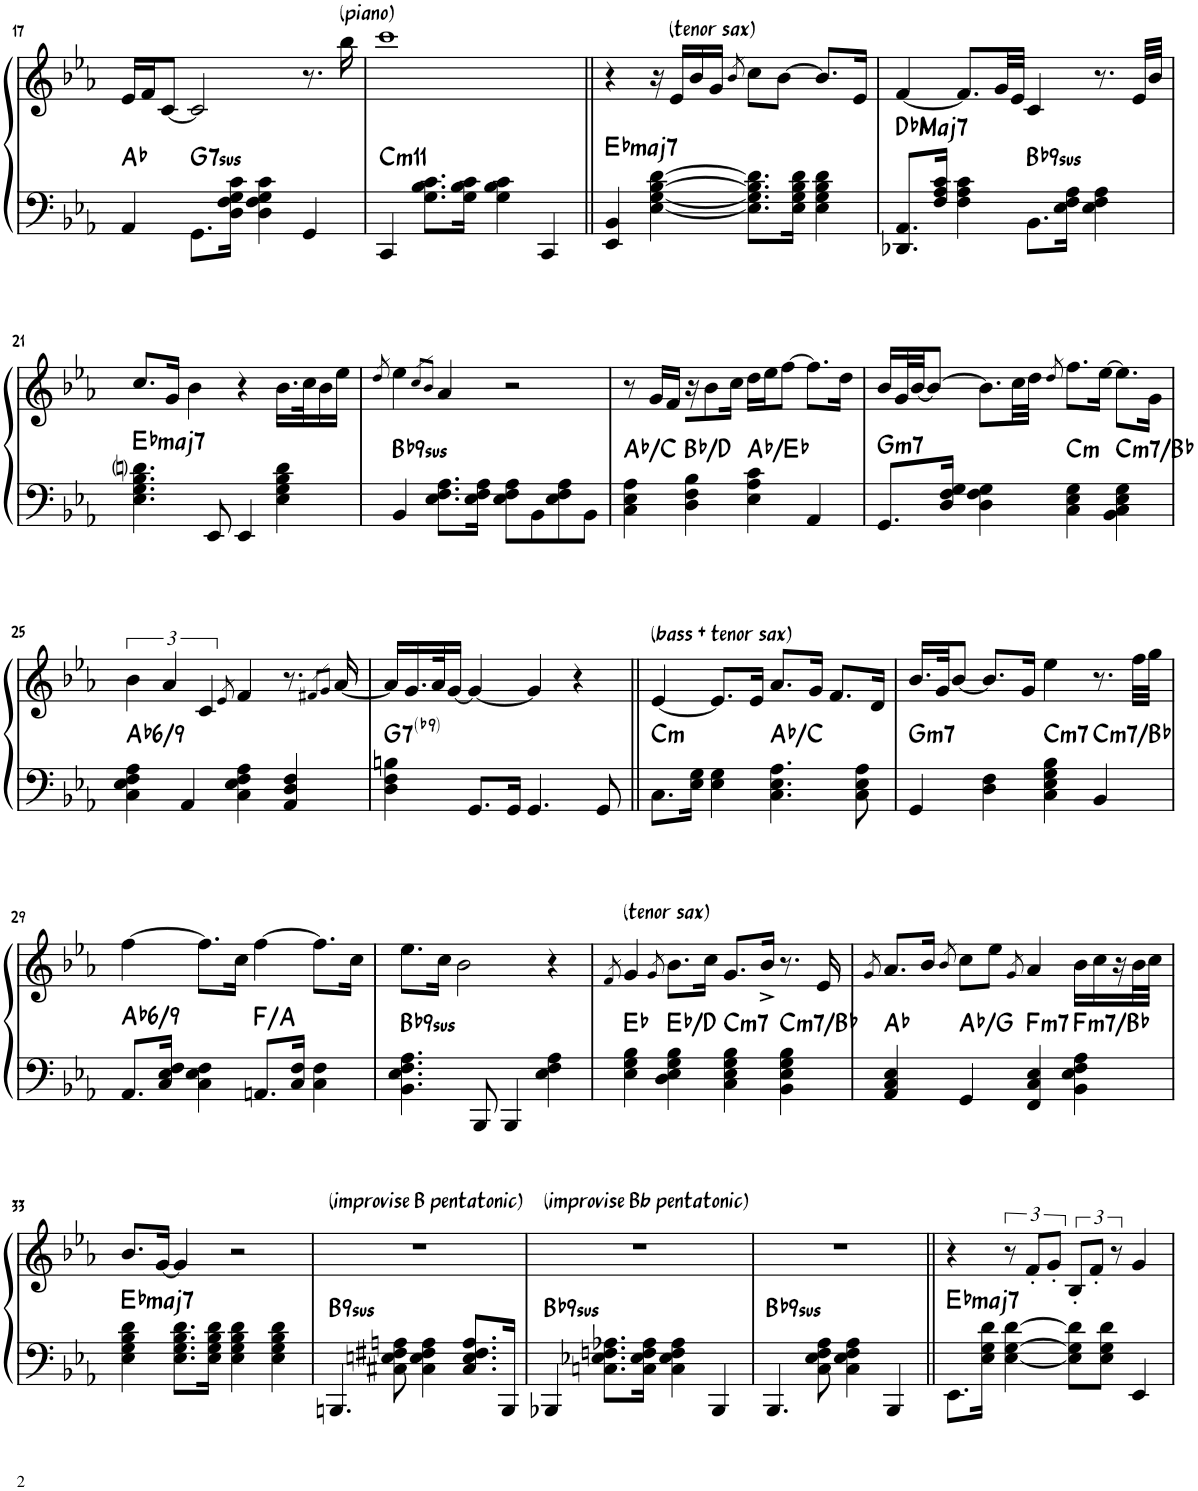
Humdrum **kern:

**kern	**kern	**harte
*part1	*part1	*part1
*staff2	*staff1	*
*I"Piano	*	*
*I'Pno.	*	*
!!LO:PB:g=z
*clefF4	*clefG2	*
*k[b-e-a-]	*k[b-e-a-]	*
*M4/4	*M4/4	*
=17	=17	=17
4AA-/	16e-/LL	Ab:maj
.	16f/J	.
.	[8c/J	.
!	!	!LO:H:kt=7sus
8.GG\L	2c/]	G:sus4(7)
16D\ 16F\ 16G\ 16c\Jk	.	.
4D\ 4F\ 4G\ 4c\	.	.
4GG/	8.r	.
!	!LO:TX:a:t=(piano)	!
.	16bb-\	.
=18	=18	=18
!	!	!LO:H:kt=m11
4CC/	1ccc	C:min9(11)
8.G\ 8.B-\ 8.c\L	.	.
16G\ 16B-\ 16c\Jk	.	.
4G\ 4B-\ 4c\	.	.
4CC/	.	.
=19||	=19||	=19||
!	!	!LO:H:kt=maj7
4EE-/ 4BB-/	4r	Eb:maj7
[4E-\ [4G\ [4B-\ [4d\	16r	.
!	!LO:TX:a:t=(tenor sax)	!
.	16e-/LL	.
.	16b-/	.
.	16g/JJ	.
.	8qb-/	.
8.E-\] 8.G\] 8.B-\] 8.d\]L	8cc\L	.
.	[8b-\J	.
16E-\ 16G\ 16B-\ 16d\Jk	.	.
4E-\ 4G\ 4B-\ 4d\	8.b-/L]	.
.	16e-/Jk	.
=20	=20	=20
!	!	!LO:H:kt=Maj7
8.DD-X/ 8.AA-/L	[4f/	Db:maj7
16F/ 16A-/ 16c/Jk	.	.
4F\ 4A-\ 4c\	8.f/L]	.
.	32g/LL	.
.	32e-/JJJ	.
!	!	!LO:H:kt=9sus
8.BB-\L	4c/	Bb:sus4(7,9)
16E-\ 16F\ 16A-\Jk	.	.
4E-\ 4F\ 4A-\	8.r	.
.	32e-/LLL	.
.	32b-/JJJ	.
!!LO:LB:g=z
=21	=21	=21
!	!	!LO:H:kt=maj7
4.E-\ 4.G\ 4.B-\ 4.dni\	8.cc/L	Eb:maj7
.	16g/Jk	.
.	4b-\	.
8EE-/	.	.
4EE-/	4r	.
4E-\ 4G\ 4B-\ 4d\	16.b-\LL	.
.	32cc\K	.
.	16b-\	.
.	16ee-\JJ	.
=22	=22	=22
.	8qdd/	.
!	!	!LO:H:kt=9sus
4BB-/	4ee-\	Bb:sus4(7,9)
.	8qcc/L	.
.	8qb-/J	.
8.E-\ 8.F\ 8.A-\L	4a-/	.
16E-\ 16F\ 16A-\Jk	.	.
8E-\ 8F\ 8A-\L	2r	.
8BB-\	.	.
8E-\ 8F\ 8A-\	.	.
8BB-\J	.	.
=23	=23	=23
4C\ 4E-\ 4A-\	8r	Ab:maj/3
.	16g/LL	.
.	16f/JJ	.
4D\ 4F\ 4B-\	16r	Bb:maj/3
.	8b-\	.
.	16cc\Jk	.
4E-\ 4A-\ 4c\	16dd\LL	Ab:maj/5
.	16ee-\J	.
.	[8ff\J	.
4AA-/	8.ff\L]	.
.	16dd\Jk	.
=24	=24	=24
!	!	!LO:H:kt=m7
8.GG/L	16b-/LL	G:min7
.	32g/L	.
.	[32b-/JJ	.
.	8b-/J_	.
16D/ 16F/ 16G/Jk	.	.
4D\ 4F\ 4G\	8.b-\L]	.
.	32cc\LL	.
.	32dd\JJJ	.
.	8qdd/	.
!	!	!LO:H:kt=m
4C\ 4E-\ 4G\	8.ff\L	C:min
.	[16ee-\Jk	.
!	!	!LO:H:kt=m7
4BB-\ 4C\ 4E-\ 4G\	8.ee-\L]	C:min7/b7
.	16g\Jk	.
!!LO:LB:g=z
=25	=25	=25
!	!	!LO:H:kt=/6
4C\ 4E-\ 4F\ 4A-\	6b-\	Ab:maj6(9)
.	6a-/	.
4AA-/	.	.
.	6c/	.
.	8qe-/	.
4C\ 4E-\ 4F\ 4A-\	4f/	.
4AA-/ 4D/ 4F/	8.r	.
.	8qf#X/L	.
.	8qg/J	.
.	[16a-/	.
=26	=26	=26
!	!	!LO:H:kt=7
4D\ 4F\ 4Bn\	16a-/LL]	G:7(b9)
.	16.g/	.
.	32a-/K	.
.	[16g/JJ	.
8.GG/L	4g/_	.
16GG/Jk	.	.
4.GG/	4g/]	.
.	4r	.
8GG/	.	.
=27||	=27||	=27||
!	!LO:TX:a:t=(bass + tenor sax)	!LO:H:kt=m
8.C\L	[4e-/	C:min
16E-\ 16G\Jk	.	.
4E-\ 4G\	8.e-/L]	.
.	16e-/Jk	.
4.C\ 4.E-\ 4.A-\	8.a-/L	Ab:maj/3
.	16g/Jk	.
.	8.f/L	.
8C\ 8E-\ 8A-\	.	.
.	16d/Jk	.
=28	=28	=28
!	!	!LO:H:kt=m7
4GG/	16.b-/LL	G:min7
.	32g/JK	.
.	[8b-/J	.
4D\ 4F\	8.b-/L]	.
.	16g/Jk	.
!	!	!LO:H:kt=m7
4C\ 4E-\ 4G\ 4B-\	4ee-\	C:min7
!	!	!LO:H:kt=m7
4BB-/	8.r	C:min7/b7
.	32ff\LLL	.
.	32gg\JJJ	.
!!LO:LB:g=z
=29	=29	=29
!	!	!LO:H:kt=/6
8.AA-/L	[4ff\	Ab:maj6(9)
16C/ 16E-/ 16F/Jk	.	.
4C\ 4E-\ 4F\	8.ff\L]	.
.	16cc\Jk	.
8.AAn/L	[4ff\	F:maj/3
16C/ 16F/Jk	.	.
4C\ 4F\	8.ff\L]	.
.	16cc\Jk	.
=30	=30	=30
!	!	!LO:H:kt=9sus
4.BB-\ 4.E-\ 4.F\ 4.A-\	8.ee-\L	Bb:sus4(7,9)
.	16cc\Jk	.
.	2b-\	.
8BBB-/	.	.
4BBB-/	.	.
4E-\ 4F\ 4A-\	4r	.
=31	=31	=31
.	8qf/	.
!	!LO:TX:a:t=(tenor sax)	!
4E-\ 4G\ 4B-\	4g/	Eb:maj
.	8qg/	.
4D\ 4E-\ 4G\ 4B-\	8.b-\L	Eb:maj/7
.	16cc\Jk	.
!	!	!LO:H:kt=m7
4C\ 4E-\ 4G\ 4B-\	8.g/L	C:min7
.	16b-^/Jk	.
!	!	!LO:H:kt=m7
4BB-\ 4E-\ 4G\ 4B-\	8.r	C:min7/b7
.	16e-/	.
=32	=32	=32
.	8qg/	.
4AA-/ 4C/ 4E-/	8.a-/L	Ab:maj
.	16b-/Jk	.
.	8qb-/	.
4GG/	8cc\L	Ab:maj/7
.	8ee-\J	.
.	8qg/	.
!	!	!LO:H:kt=m7
4FF/ 4C/ 4E-/	4a-/	F:min7
!	!	!LO:H:kt=m7
4BB-\ 4E-\ 4F\ 4A-\	16b-\LL	F:min7/4
.	16cc\	.
.	16r	.
.	32b-\L	.
.	32cc\JJJ	.
!!LO:LB:g=z
=33	=33	=33
!	!	!LO:H:kt=maj7
4E-\ 4G\ 4B-\ 4d\	8.b-/L	Eb:maj7
.	[16g/Jk	.
8.E-\ 8.G\ 8.B-\ 8.d\L	4g/]	.
16E-\ 16G\ 16B-\ 16d\Jk	.	.
4E-\ 4G\ 4B-\ 4d\	2r	.
4E-\ 4G\ 4B-\ 4d\	.	.
=34	=34	=34
!	!LO:TX:a:t=(improvise B pentatonic)	!LO:H:kt=9sus
4.BBBn/	1r	B:sus4(7,9)
8C#X\ 8En\ 8F#X\ 8An\	.	.
4C#\ 4E\ 4F#\ 4A\	.	.
8.C#/ 8.E/ 8.F#/ 8.A/L	.	.
16BBB/Jk	.	.
=35	=35	=35
!	!LO:TX:a:t=(improvise Bb pentatonic)	!LO:H:kt=9sus
4BBB-X/	1r	Bb:sus4(7,9)
8.Cn\ 8.E-X\ 8.Fn\ 8.A-X\L	.	.
16C\ 16E-\ 16F\ 16A-\Jk	.	.
4C\ 4E-\ 4F\ 4A-\	.	.
4BBB-/	.	.
=36	=36	=36
!	!	!LO:H:kt=9sus
4.BBB-/	1r	Bb:sus4(7,9)
8C\ 8E-\ 8F\ 8A-\	.	.
4C\ 4E-\ 4F\ 4A-\	.	.
4BBB-/	.	.
=37||	=37||	=37||
!	!	!LO:H:kt=maj7
8.EE-\L	4r	Eb:maj7
16E-\ 16G\ 16d\Jk	.	.
[4E-\ [4G\ [4d\	12r	.
.	12f'/L	.
.	12g'/J	.
8E-\] 8G\] 8d\]L	12B-'/L	.
.	12f'/J	.
8E-\ 8G\ 8d\J	.	.
.	12r	.
4EE-/	4g/	.
=	=	=
*-	*-	*-
